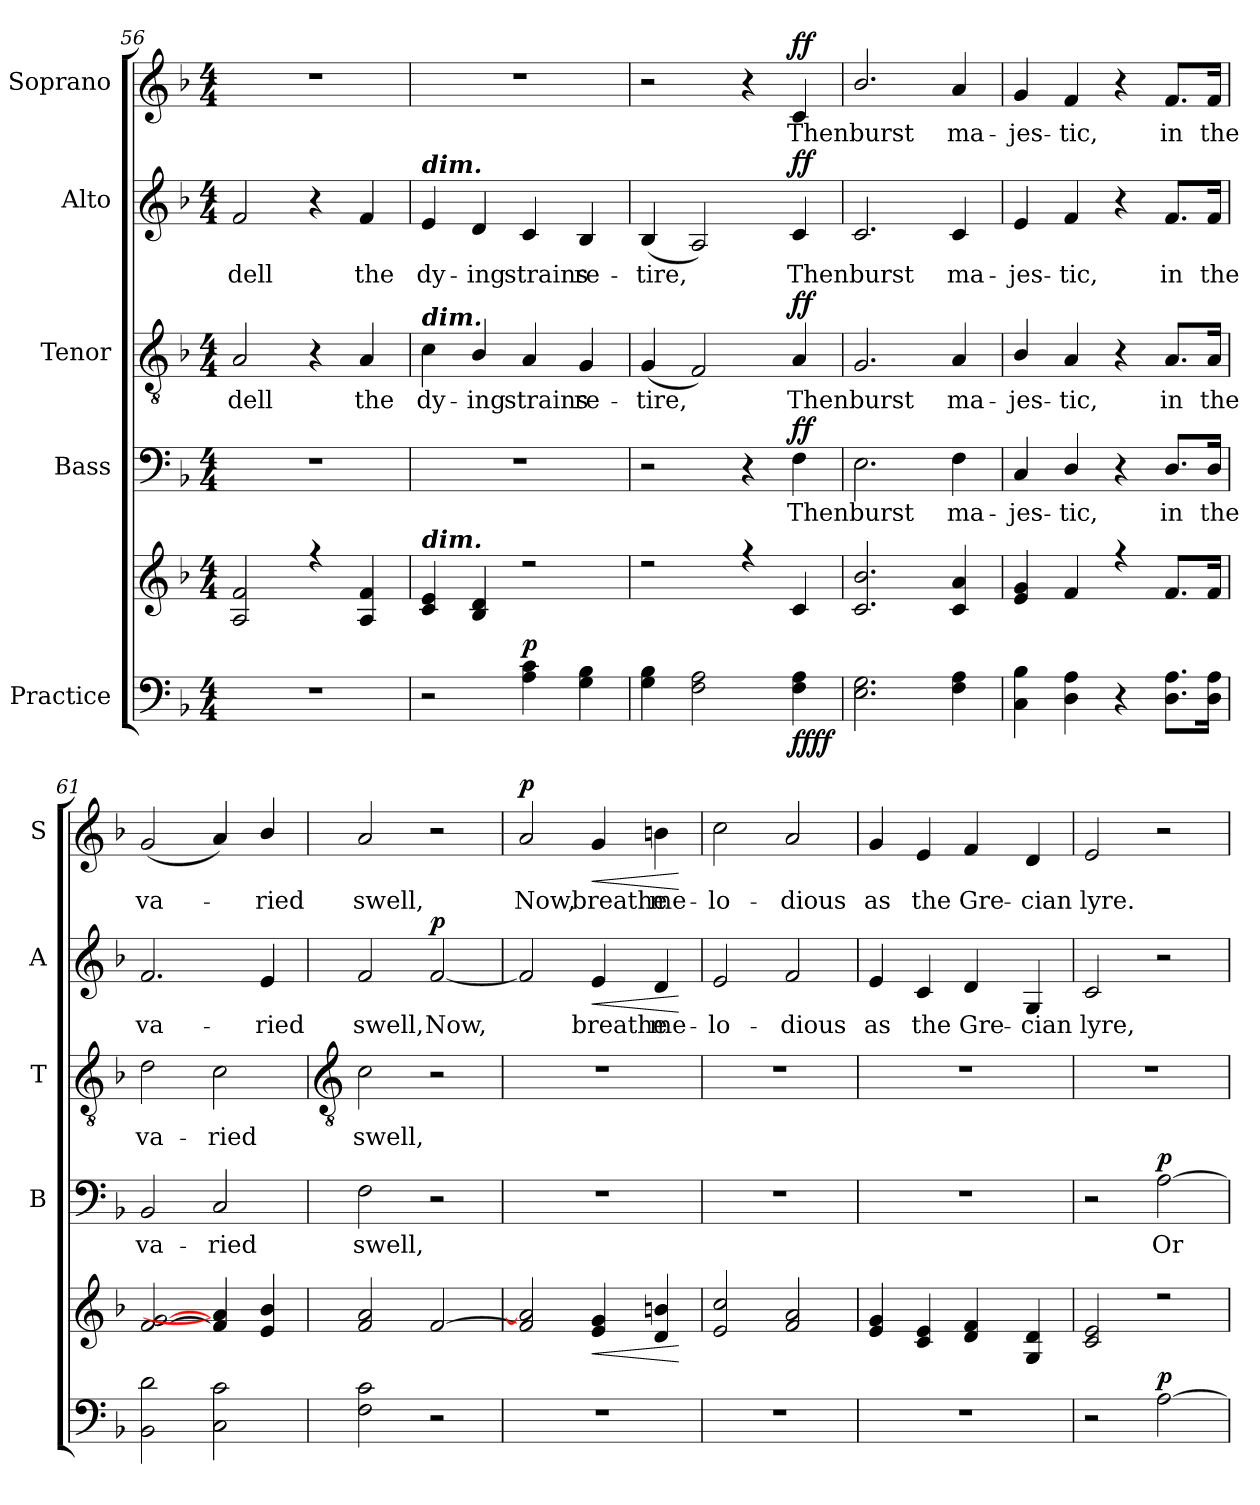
**kern	**kern	**dynam	**kern	**text	**dynam	**kern	**text	**dynam	**kern	**text	**dynam	**kern	**text	**dynam
*part5	*part5	*part5	*part4	*part4	*part4	*part3	*part3	*part3	*part2	*part2	*part2	*part1	*part1	*part1
*staff6	*staff5	*staff5/6	*staff4	*staff4	*staff4	*staff3	*staff3	*staff3	*staff2	*staff2	*staff2	*staff1	*staff1	*staff1
*I"Practice	*	*	*I"Bass	*	*	*I"Tenor	*	*	*I"Alto	*	*	*I"Soprano	*	*
*	*	*	*I'B	*	*	*I'T	*	*	*I'A	*	*	*I'S	*	*
*clefF4	*clefG2	*	*clefF4	*	*	*clefGv2	*	*	*clefG2	*	*	*clefG2	*	*
*k[b-]	*k[b-]	*	*k[b-]	*	*	*k[b-]	*	*	*k[b-]	*	*	*k[b-]	*	*
*F:	*F:	*	*F:	*	*	*F:	*	*	*F:	*	*	*F:	*	*
*M4/4	*M4/4	*	*M4/4	*	*	*M4/4	*	*	*M4/4	*	*	*M4/4	*	*
=56	=56	=56	=56	=56	=56	=56	=56	=56	=56	=56	=56	=56	=56	=56
*	*^	*	*	*	*	*	*	*	*	*	*	*	*	*
!	!	!	!	!	!	!	!	!LO:LY:b	!	!	!LO:LY:b	!	!	!	!
1r	2A/ 2f/	1ryy	.	1r	.	.	2A	dell	.	2f	dell	.	1r	.	.
.	4r	.	.	.	.	.	4r	.	.	4r	.	.	.	.	.
!	!	!	!	!	!	!	!	!LO:LY:b	!	!	!LO:LY:b	!	!	!	!
.	4A/ 4f/	.	.	.	.	.	4A	the	.	4f	the	.	.	.	.
=57	=57	=57	=57	=57	=57	=57	=57	=57	=57	=57	=57	=57	=57	=57	=57
!	!	!	!	!	!	!	!	!	!	!LO:TX:a:Bi:t=dim.	!	!	!	!	!
!	!	!	!	!	!	!	!LO:TX:a:Bi:t=dim.	!	!	!	!	!	!	!	!
!	!LO:TX:a:Bi:t=dim.	!	!	!	!	!	!	!	!	!	!	!	!	!	!
!	!	!	!	!	!	!	!	!LO:LY:b	!	!	!LO:LY:b	!	!	!	!
2r	4c/ 4e/	1ryy	.	1r	.	.	4c	dy-	.	4e	dy-	.	1r	.	.
!	!	!	!	!	!	!	!	!LO:LY:b	!	!	!LO:LY:b	!	!	!	!
.	4B-/ 4d/	.	.	.	.	.	4B-/	-ing	.	4d	-ing	.	.	.	.
!	!	!	!LO:DY:a=2	!	!	!	!	!LO:LY:b	!	!	!LO:LY:b	!	!	!	!
4A 4c	2r	.	p	.	.	.	4A	strains	.	4c	strains	.	.	.	.
!	!	!	!	!	!	!	!	!LO:LY:b	!	!	!LO:LY:b	!	!	!	!
4G 4B-	.	.	.	.	.	.	4G	re-	.	4B-	re-	.	.	.	.
=58	=58	=58	=58	=58	=58	=58	=58	=58	=58	=58	=58	=58	=58	=58	=58
!	!	!	!	!	!	!	!	!LO:LY:b	!	!	!LO:LY:b	!	!	!	!
4G 4B-	2r	1ryy	.	2r	.	.	(<4G	-tire,	.	(<4B-	-tire,	.	2r	.	.
2F 2A	.	.	.	.	.	.	2F)	.	.	2A)	.	.	.	.	.
.	4r	.	.	4r	.	.	.	.	.	.	.	.	4r	.	.
!	!	!	!LO:DY:b=2	!	!LO:LY:b	!	!	!LO:LY:b	!	!	!LO:LY:b	!	!	!LO:LY:b	!
!	!	!	!LO:DY:n=1:b	!	!	!LO:DY:b	!	!	!LO:DY:b	!	!	!LO:DY:b	!	!	!LO:DY:b
4F 4A	4c/	.	ff ff	4F	Then	ff	4A	Then	ff	4c	Then	ff	4c	Then	ff
=59	=59	=59	=59	=59	=59	=59	=59	=59	=59	=59	=59	=59	=59	=59	=59
!	!	!	!	!	!LO:LY:b	!	!	!LO:LY:b	!	!	!LO:LY:b	!	!	!LO:LY:b	!
2.E 2.G	2.c/ 2.b-/	1ryy	.	2.E	burst	.	2.G	burst	.	2.c	burst	.	2.b-/	burst	.
!	!	!	!	!	!LO:LY:b	!	!	!LO:LY:b	!	!	!LO:LY:b	!	!	!LO:LY:b	!
4F 4A	4c/ 4a/	.	.	4F	ma-	.	4A	ma-	.	4c	ma-	.	4a	ma-	.
=60	=60	=60	=60	=60	=60	=60	=60	=60	=60	=60	=60	=60	=60	=60	=60
!	!	!	!	!	!LO:LY:b	!	!	!LO:LY:b	!	!	!LO:LY:b	!	!	!LO:LY:b	!
4C\ 4B-\	4e/ 4g/	1ryy	.	4C/	-jes-	.	4B-/	-jes-	.	4e	-jes-	.	4g	-jes-	.
!	!	!	!	!	!LO:LY:b	!	!	!LO:LY:b	!	!	!LO:LY:b	!	!	!LO:LY:b	!
4D\ 4A\	4f/	.	.	4D/	-tic,	.	4A	-tic,	.	4f	-tic,	.	4f	-tic,	.
4r	4r	.	.	4r	.	.	4r	.	.	4r	.	.	4r	.	.
!	!	!	!	!	!LO:LY:b	!	!	!LO:LY:b	!	!	!LO:LY:b	!	!	!LO:LY:b	!
8.D\ 8.A\L	8.f/L	.	.	8.D/L	in	.	8.A/L	in	.	8.f/L	in	.	8.f/L	in	.
!	!	!	!	!	!LO:LY:b	!	!	!LO:LY:b	!	!	!LO:LY:b	!	!	!LO:LY:b	!
16D\ 16A\Jk	16f/Jk	.	.	16D/Jk	the	.	16A/Jk	the	.	16f/Jk	the	.	16f/Jk	the	.
=61	=61	=61	=61	=61	=61	=61	=61	=61	=61	=61	=61	=61	=61	=61	=61
!	!	!	!	!	!LO:LY:b	!	!	!LO:LY:b	!	!	!LO:LY:b	!	!	!LO:LY:b	!
2BB- 2d	[2f/ [2g/	1ryy	.	2BB-	va-	.	2d	va-	.	2.f	va-	.	(<2g	va-	.
!	!	!	!	!	!LO:LY:b	!	!	!LO:LY:b	!	!	!	!	!	!	!
2C 2c	4f/] 4a/]	.	.	2C	-ried	.	2c	-ried	.	.	.	.	4a)	.	.
!	!	!	!	!	!	!	!	!	!	!	!LO:LY:b	!	!	!LO:LY:b	!
.	4e/ 4b-/	.	.	.	.	.	.	.	.	4e	-ried	.	4b-/	ried	.
!!LO:LB:g=z
=62	=62	=62	=62	=62	=62	=62	=62	=62	=62	=62	=62	=62	=62	=62	=62
*	*	*	*	*	*	*	*clefGv2	*	*	*	*	*	*	*	*
!	!	!	!	!	!LO:LY:b	!	!	!LO:LY:b	!	!	!LO:LY:b	!	!	!LO:LY:b	!
2F 2c	2f/ 2a/	1ryy	.	2F	swell,	.	2c	swell,	.	2f	swell,	.	2a	swell,	.
!	!	!	!	!	!	!	!	!	!	!	!LO:LY:b	!LO:DY:b	!	!	!
2r	[2f/	.	.	2r	.	.	2r	.	.	[2f	Now,	p	2r	.	.
=63	=63	=63	=63	=63	=63	=63	=63	=63	=63	=63	=63	=63	=63	=63	=63
!	!	!	!LO:DY:b	!	!	!	!	!	!	!	!	!	!	!LO:LY:b	!LO:DY:b
1r	2f/] 2a/]	1ryy	p	1r	.	.	1r	.	.	2f]	.	.	2a	Now,	p
!	!	!	!LO:HP:b	!	!	!	!	!	!	!	!LO:LY:b	!LO:HP:b	!	!LO:LY:b	!LO:HP:b
.	4e/ 4g/	.	<	.	.	.	.	.	.	4e	breathe	<	4g	breathe	<
!	!	!	!	!	!	!	!	!	!	!	!LO:LY:b	!	!	!LO:LY:b	!
.	4d/ 4bn/	.	.	.	.	.	.	.	.	4d	me-	.	4bn	me-	.
*	*v	*v	*	*	*	*	*	*	*	*	*	*	*	*	*
.	.	[	.	.	.	.	.	.	.	.	[	.	.	[
=64	=64	=64	=64	=64	=64	=64	=64	=64	=64	=64	=64	=64	=64	=64
*	*^	*	*	*	*	*	*	*	*	*	*	*	*	*
!	!	!	!	!	!	!	!	!	!	!	!LO:LY:b	!	!	!LO:LY:b	!
1r	2e/ 2cc/	1ryy	.	1r	.	.	1r	.	.	2e	-lo-	.	2cc	-lo-	.
!	!	!	!	!	!	!	!	!	!	!	!LO:LY:b	!	!	!LO:LY:b	!
.	2f/ 2a/	.	.	.	.	.	.	.	.	2f	-dious	.	2a	-dious	.
=65	=65	=65	=65	=65	=65	=65	=65	=65	=65	=65	=65	=65	=65	=65	=65
!	!	!	!	!	!	!	!	!	!	!	!LO:LY:b	!	!	!LO:LY:b	!
1r	4e/ 4g/	2ryy	.	1r	.	.	1r	.	.	4e	as	.	4g	as	.
!	!	!	!	!	!	!	!	!	!	!	!LO:LY:b	!	!	!LO:LY:b	!
.	4c/ 4e/	.	.	.	.	.	.	.	.	4c	the	.	4e	the	.
!	!	!	!	!	!	!	!	!	!	!	!LO:LY:b	!	!	!LO:LY:b	!
.	4d/ 4f/	8ryy	.	.	.	.	.	.	.	4d	Gre-	.	4f	Gre-	.
.	.	4.ryy	.	.	.	.	.	.	.	.	.	.	.	.	.
!	!	!	!	!	!	!	!	!	!	!	!LO:LY:b	!	!	!LO:LY:b	!
.	4G/ 4d/	.	.	.	.	.	.	.	.	4G	-cian	.	4d	-cian	.
=66	=66	=66	=66	=66	=66	=66	=66	=66	=66	=66	=66	=66	=66	=66	=66
!	!	!	!	!	!	!	!	!	!	!	!LO:LY:b	!	!	!LO:LY:b	!
2r	2c/ 2e/	1ryy	.	2r	.	.	1r	.	.	2c	lyre,	.	2e	lyre.	.
!	!	!	!LO:DY:a=2	!	!LO:LY:b	!LO:DY:b	!	!	!	!	!	!	!	!	!
[2A	2r	.	p	[2A	Or	p	.	.	.	2r	.	.	2r	.	.
*	*v	*v	*	*	*	*	*	*	*	*	*	*	*	*	*
=	=	=	=	=	=	=	=	=	=	=	=	=	=	=
*-	*-	*-	*-	*-	*-	*-	*-	*-	*-	*-	*-	*-	*-	*-
